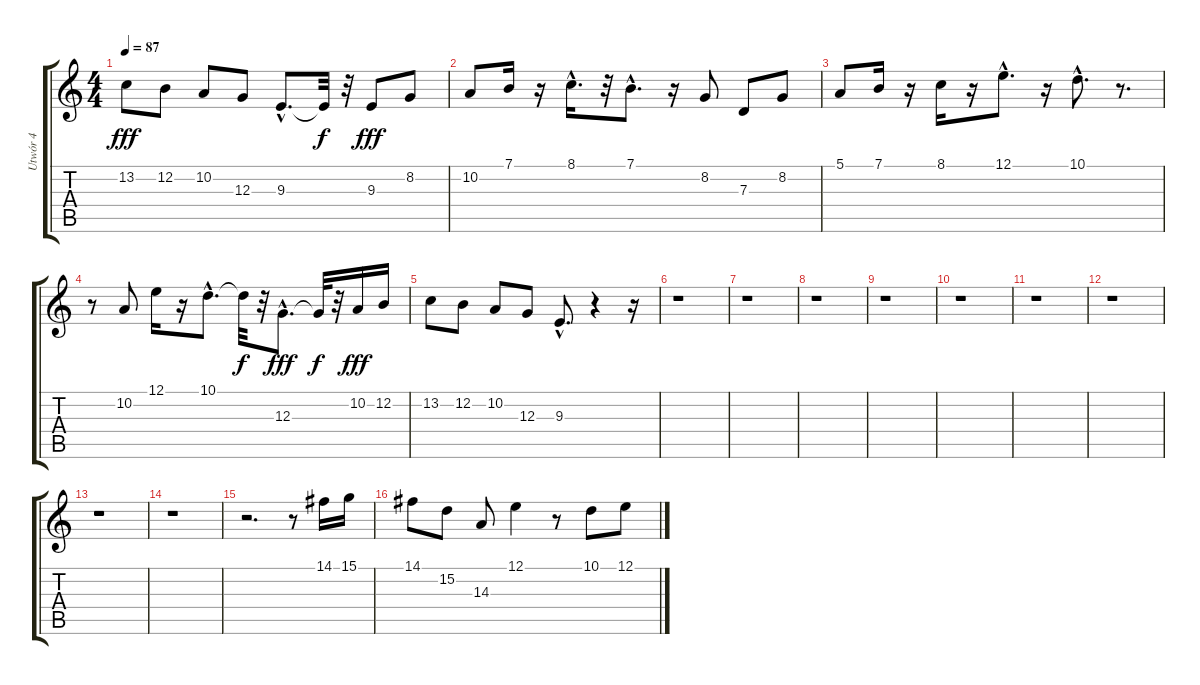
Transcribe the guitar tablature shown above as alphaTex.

\track ("Utwór 4" "Utwór 4") {instrument oboe}
\staff {score tabs}
\tuning (E4 B3 G3 D3 A2 E2) {hide}
\ts (4 4)
\tempo 87
\clef g2
\ks c
13.2.8{dy fff} 12.2.8 10.2.8 12.3.8 9.3{hac}.8{d} 9.3{t}.32{dy f} r.32 9.3.8{dy fff} 8.2.8 |
10.2.8 7.1.16 r.16 8.1{hac}.16{d} r.32 7.1{hac}.8{d} r.16 8.2.8 7.3.8 8.2.8 |
5.1.8 7.1.16 r.16 8.1.16 r.16 12.1{hac}.8{d} r.16 10.1{hac}.8{d} r.8{d} |
r.8 10.2.8 12.1.16 r.16 10.1{hac}.8{d} 10.1{t}.32{dy f} r.32 12.3{hac}.8{d dy fff} 12.3{t}.32{dy f} r.32 10.2.16{dy fff} 12.2.16 |
13.2.8 12.2.8 10.2.8 12.3.8 9.3{hac}.8{d} r.4 r.16 |
r.1 |
r.1 |
r.1 |
r.1 |
r.1 |
r.1 |
r.1 |
r.1 |
r.1 |
r.2{d} r.8 14.1.16 15.1.16 |
14.1.8 15.2.8 14.3.8 12.1.4 r.8 10.1.8 12.1.8
